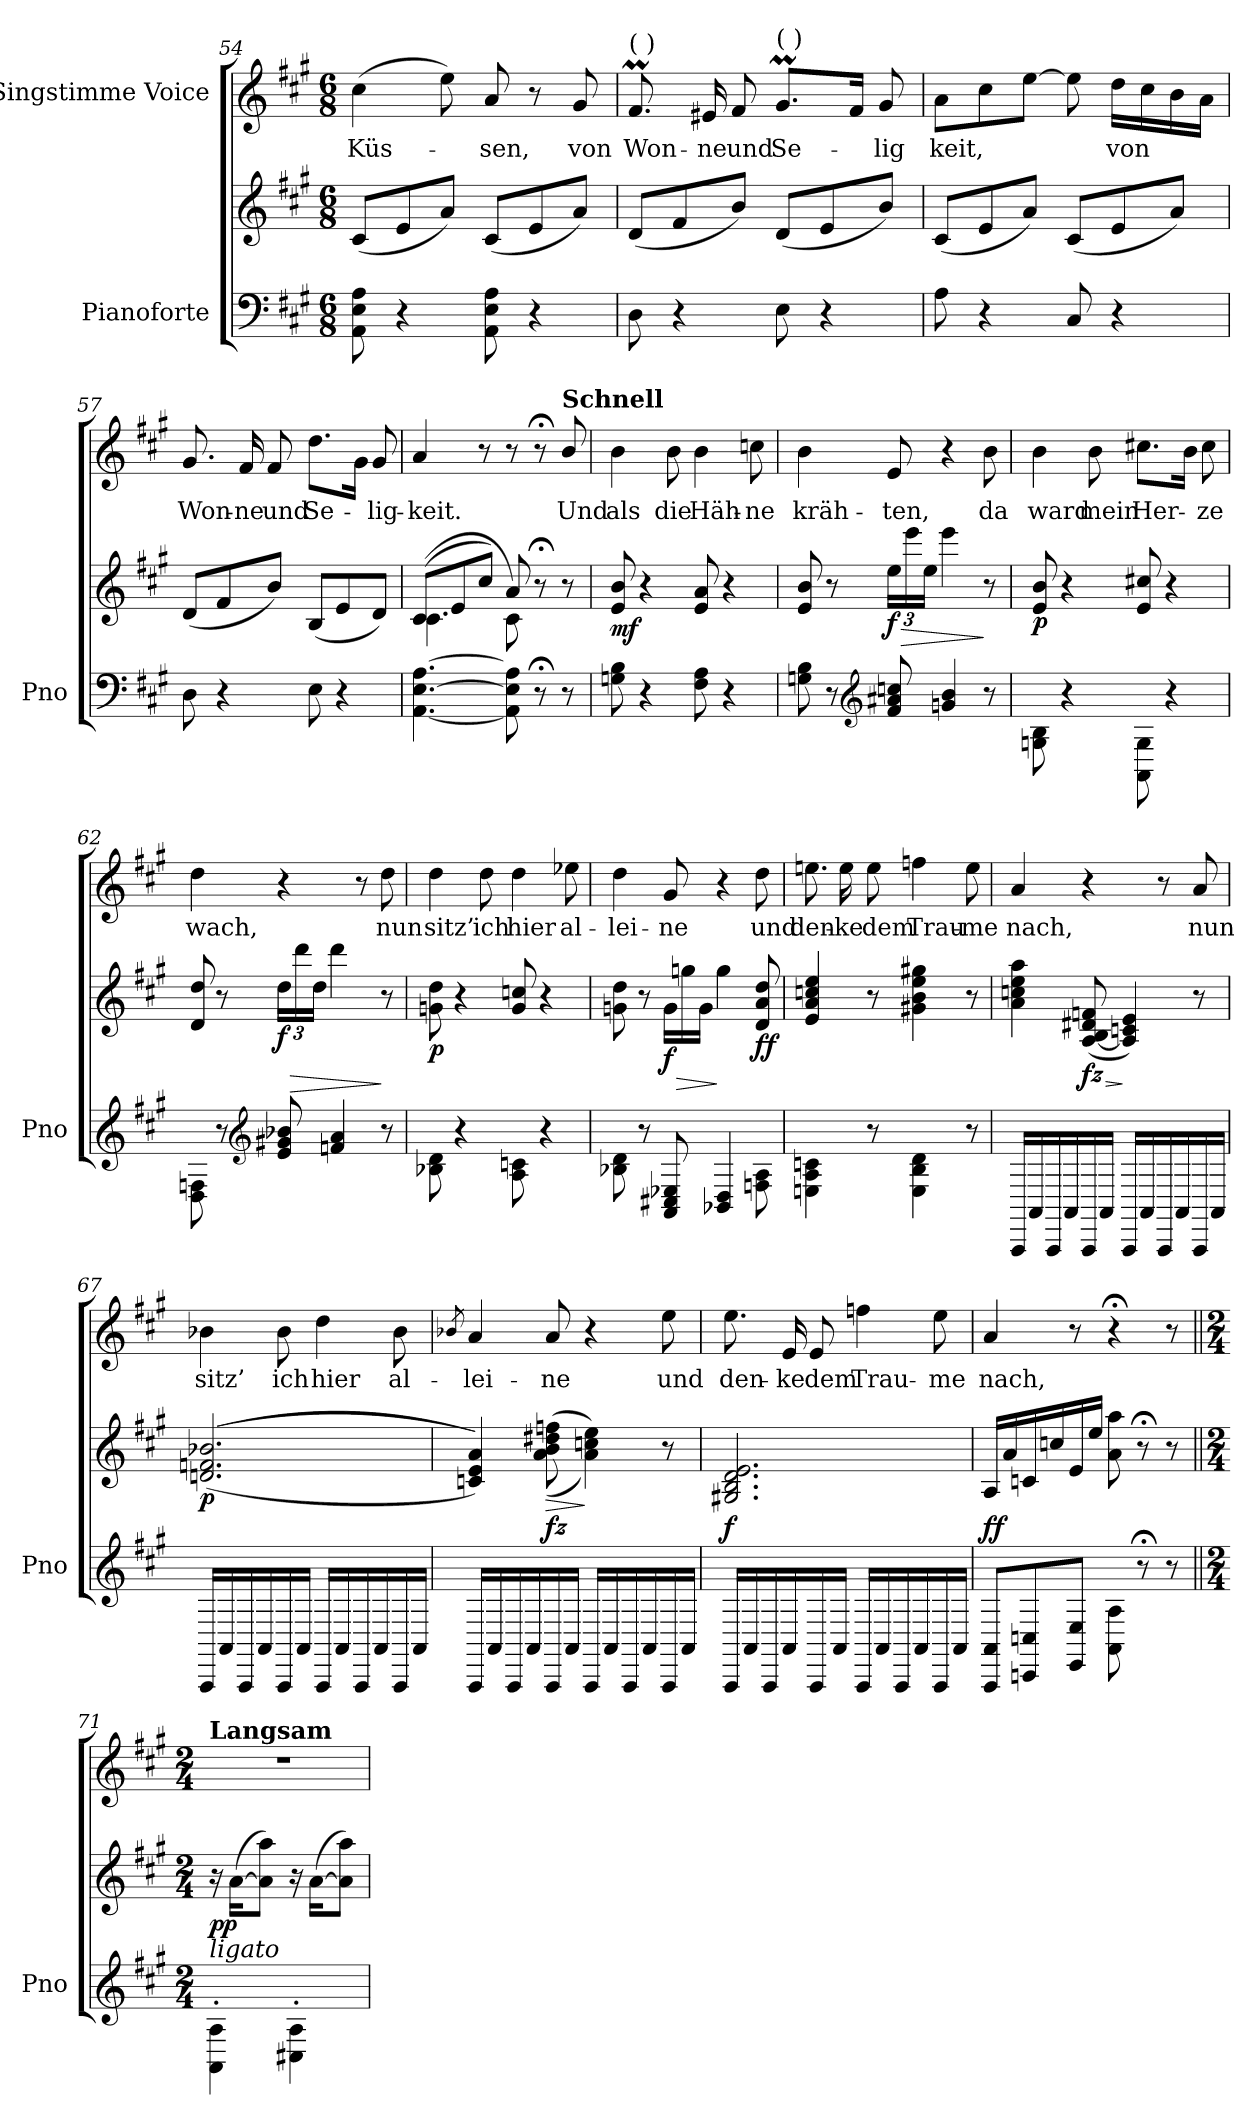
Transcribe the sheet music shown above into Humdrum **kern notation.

**kern	**kern	**dynam	**kern	**text
*part2	*part2	*part2	*part1	*part1
*staff3	*staff2	*staff2/3	*staff1	*staff1
*I"Pianoforte	*	*	*I"Singstimme Voice	*
*I'Pno	*	*	*	*
*clefF4	*clefG2	*	*clefG2	*
*k[f#c#g#]	*k[f#c#g#]	*	*k[f#c#g#]	*
*M6/8	*M6/8	*	*M6/8	*
=54	=54	=54	=54	=54
8AA\ 8E\ 8A\	(8c#/L	.	(4cc#\	Küs-
4r	8e/	.	.	.
.	8a/J)	.	8ee\)	.
8AA\ 8E\ 8A\	(8c#/L	.	8a/	-sen,
4r	8e/	.	8r	.
.	8a/J)	.	8g#/	von
=55	=55	=55	=55	=55
!	!	!	!LO:TX:a:t=(   )	!
8D\	(8d/L	.	8.f#M/	Won-
4r	8f#/	.	.	.
.	.	.	16e#X/	-ne
.	8b/J)	.	8f#/	und
!	!	!	!LO:TX:a:t=(   )	!
8E\	(8d/L	.	8.g#m/L	Se-
4r	8e/	.	.	.
.	.	.	16f#/Jk	.
.	8b/J)	.	8g#/	-lig
=56	=56	=56	=56	=56
8A\	(8c#/L	.	8a\L	-keit,
4r	8e/	.	8cc#\	.
.	8a/J)	.	[8ee\J	.
8C#/	(8c#/L	.	8ee\]	.
4r	8e/	.	16dd\LL	von
.	.	.	16cc#\	.
.	8a/J)	.	16b\	.
.	.	.	16a\JJ	.
=57	=57	=57	=57	=57
8D\	(8d/L	.	8.g#/	Won-
4r	8f#/	.	.	.
.	.	.	16f#/	-ne
.	8b/J)	.	8f#/	und
8E\	(8B/L	.	8.dd\L	Se-
4r	8e/	.	.	.
.	.	.	16g#\Jk	.
.	8d/J)	.	8g#/	-lig-
=58	=58	=58	=58	=58
*	*^	*	*	*
[4.AA\ [4.E\ [4.A\	((<8c#/L	4.c#\	.	4a/	-keit.
.	8e/	.	.	.	.
.	8cc#/J)	.	.	8r	.
8AA\] 8E\] 8A\]	8a/	8c#\)	.	8r	.
8r;<	8r;<	4ryy	.	8r;<	.
!	!	!	!	!LO:TX:a:B:t=Schnell	!
8r	8r	.	.	8b/	Und
*	*v	*v	*	*	*
=59	=59	=59	=59	=59
!	!	!LO:DY:b	!	!
8Gn\ 8B\	8e/ 8b/	mf	4b\	als
4r	4r	.	.	.
.	.	.	8b\	die
8F#\ 8A\	8e/ 8a/	.	4b\	Häh-
4r	4r	.	.	.
.	.	.	8ccn\	-ne
=60	=60	=60	=60	=60
8Gn\ 8B\	8e/ 8b/	.	4b\	kräh-
8r	8r	.	.	.
*clefG2	*	*	*	*
!	!	!LO:DY:b	!	!
8f#/ 8a#X/ 8ccn/	24ee\LL	f	8e/	-ten,
!	!	!LO:HP:b	!	!
.	24eee\	>	.	.
.	24ee\JJ	.	.	.
4gn/ 4b/	4eee\	.	4r	.
8r	8r	]	8b\	da
=61	=61	=61	=61	=61
!	!	!LO:DY:b	!	!
8Gn\ 8B\	8e/ 8b/	p	4b\	ward
4r	4r	.	.	.
.	.	.	8b\	mein
8AA\ 8G\	8e/ 8cc#X/	.	8.cc#X\L	Her-
4r	4r	.	.	.
.	.	.	16b\Jk	.
.	.	.	8cc#\	-ze
=62	=62	=62	=62	=62
8D\ 8Fn\	8d/ 8dd/	.	4dd\	wach,
8r	8r	.	.	.
*clefG2	*	*	*	*
!	!	!LO:DY:b	!	!
8e/ 8g#X/ 8b-X/	24dd\LL	f	4r	.
!	!	!LO:HP:b	!	!
.	24ddd\	>	.	.
.	24dd\JJ	.	.	.
4fn/ 4a/	4ddd\	.	.	.
.	.	.	8r	.
8r	8r	]	8dd\	nun
=63	=63	=63	=63	=63
!	!	!LO:DY:b	!	!
8B-X\ 8d\	8gn\ 8dd\	p	4dd\	sitz’
4r	4r	.	.	.
.	.	.	8dd\	ich
8A\ 8cn\	8g/ 8ccn/	.	4dd\	hier
4r	4r	.	.	.
.	.	.	8ee-X\	al-
=64	=64	=64	=64	=64
8B-X\ 8d\	8gn\ 8dd\	.	4dd\	-lei-
8r	8r	.	.	.
*	*Xtuplet	*	*	*
!	!	!LO:DY:b	!	!
8AA/ 8C#X/ 8E-X/	24g\LL	f	8g#/	-ne
!	!	!LO:HP:b	!	!
.	24ggn\	>	.	.
.	24g\JJ	.	.	.
4BB-X/ 4D/	4gg\	]	4r	.
!	!	!LO:DY:b	!	!
8Fn\ 8A\	8d/ 8a/ 8dd/	ff	8dd\	und
=65	=65	=65	=65	=65
4En\ 4A\ 4cn\	4e/ 4a/ 4ccn/ 4ee/	.	8.een\	den-
.	.	.	16ee\	-ke
8r	8r	.	8ee\	dem
4E\ 4B\ 4d\	4g#X\ 4b\ 4ee\ 4gg#X\	.	4ffn\	Trau-
8r	8r	.	8ee\	-me
=66	=66	=66	=66	=66
16AAA/LL	4a\ 4ccn\ 4ee\ 4aa\	.	4a/	nach,
16AA/	.	.	.	.
16AAA/	.	.	.	.
16AA/	.	.	.	.
!	!	!LO:HP:b	!	!
!	!	!LO:DY:n=1:b	!	!
16AAA/	(>[8A/ 8B/ 8d#X/ 8fn/	> fz	4r	.
16AA/JJ	.	.	.	.
16AAA/LL	4A/] 4cn/ 4e/)	]	.	.
16AA/	.	.	.	.
16AAA/	.	.	8r	.
16AA/	.	.	.	.
16AAA/	8r	.	8a/	nun
16AA/JJ	.	.	.	.
=67	=67	=67	=67	=67
!	!	!LO:DY:b	!	!
16AAA/LL	(>(>(2.dn/ 2.fn/ 2.b-X/	p	4b-X\	sitz’
16AA/	.	.	.	.
16AAA/	.	.	.	.
16AA/	.	.	.	.
16AAA/	.	.	8b-\	ich
16AA/JJ	.	.	.	.
16AAA/LL	.	.	4dd\	hier
16AA/	.	.	.	.
16AAA/	.	.	.	.
16AA/	.	.	.	.
16AAA/	.	.	8b-\	al-
16AA/JJ	.	.	.	.
=68	=68	=68	=68	=68
.	.	.	8qb-X/	.
16AAA/LL	4cn/ 4e/ 4a/)))	.	4a/	-lei-
16AA/	.	.	.	.
16AAA/	.	.	.	.
16AA/	.	.	.	.
!	!	!LO:HP:b	!	!
!	!	!LO:DY:n=1:a=2	!	!
16AAA/	(<(8a\ 8b\ 8dd#X\ 8ffn\	> fz	8a/	-ne
16AA/JJ	.	.	.	.
16AAA/LL	4a\ 4ccn\ 4ee\))	]	4r	.
16AA/	.	.	.	.
16AAA/	.	.	.	.
16AA/	.	.	.	.
16AAA/	8r	.	8ee\	und
16AA/JJ	.	.	.	.
=69	=69	=69	=69	=69
!	!	!LO:DY:a=2	!	!
16AAA/LL	2.G#X/ 2.B/ 2.d/ 2.e/	f	8.ee\	den-
16AA/	.	.	.	.
16AAA/	.	.	.	.
16AA/	.	.	16e/	-ke
16AAA/	.	.	8e/	dem
16AA/JJ	.	.	.	.
16AAA/LL	.	.	4ffn\	Trau-
16AA/	.	.	.	.
16AAA/	.	.	.	.
16AA/	.	.	.	.
16AAA/	.	.	8ee\	-me
16AA/JJ	.	.	.	.
=70	=70	=70	=70	=70
!	!	!LO:DY:a=2	!	!
8AAA/ 8AA/L	16A/LL	ff	4a/	nach,
.	16a/	.	.	.
8CCn/ 8Cn/	16cn/	.	.	.
.	16ccn/	.	.	.
8EE/ 8E/J	16e/	.	8r	.
.	16ee/JJ	.	.	.
8AA\ 8A\	8a\ 8aa\	.	4r;<	.
8r;<	8r;<	.	.	.
8r	8r	.	8r	.
=71||	=71||	=71||	=71||	=71||
*M2/4	*M2/4	*	*M2/4	*
!	!	!	!LO:TX:a:B:t=Langsam	!
!LO:TX:i:t=ligato	!	!	!	!
!	!	!LO:DY:b	!	!
4AA\' 4A\'	16r	pp	2r	.
.	(>[16a\KL	.	.	.
.	8a\] 8aa\J)	.	.	.
4C#X\' 4A\'	16r	.	.	.
.	(>[16a\KL	.	.	.
.	8a\] 8aa\J)	.	.	.
=	=	=	=	=
*-	*-	*-	*-	*-
